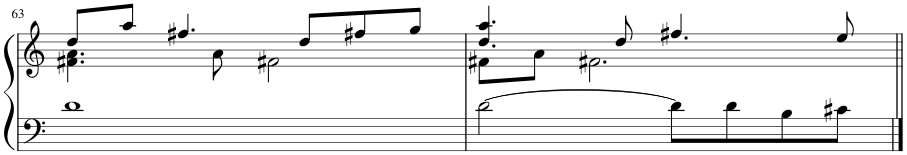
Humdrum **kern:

**kern	**kern
*part1	*part1
*staff2	*staff1
*I"Piano	*
*I'Pno.	*
!!LO:PB:g=z
*clefF4	*clefG2
*k[]	*k[]
*M4/4	*M4/4
=63	=63
*	*^
1d	8dd/L	4.f#X\ 4.a\
.	8aa/J	.
.	4.ff#X/	.
.	.	8a\
.	.	2f#X\
.	8dd/L	.
.	8ff#X/	.
.	8gg/J	.
=64	=64	=64
*	*	*^
[2d\	4.aa/	4.dd/	8f#X\L
.	.	.	8a\J
.	.	.	2.f#X\
.	8dd/	2ryy	.
8d\L]	4.ff#X/	.	.
8d\	.	.	.
8B\	.	.	.
8c#X\J	8ee/	8ryy	.
*	*v	*v	*v
=||	=||
*-	*-
